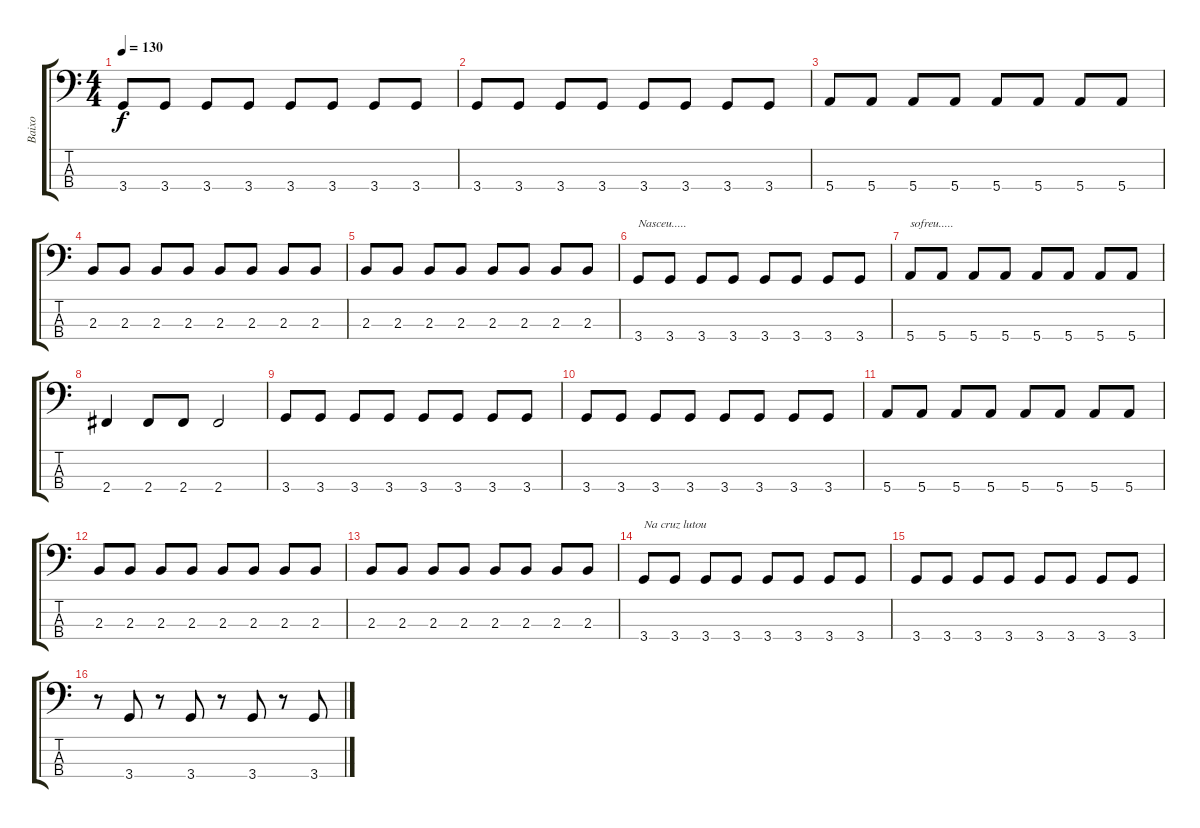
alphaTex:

\track ("Baixo" "Baixo") {instrument electricbassfinger}
\staff {score tabs}
\tuning (G2 D2 A1 E1) {hide}
\ts (4 4)
\tempo 130
\clef f4
\ks c
3.4.8{dy f} 3.4.8 3.4.8 3.4.8 3.4.8 3.4.8 3.4.8 3.4.8 |
3.4.8 3.4.8 3.4.8 3.4.8 3.4.8 3.4.8 3.4.8 3.4.8 |
5.4.8 5.4.8 5.4.8 5.4.8 5.4.8 5.4.8 5.4.8 5.4.8 |
2.3.8 2.3.8 2.3.8 2.3.8 2.3.8 2.3.8 2.3.8 2.3.8 |
2.3.8 2.3.8 2.3.8 2.3.8 2.3.8 2.3.8 2.3.8 2.3.8 |
3.4.8{txt "Nasceu....."} 3.4.8 3.4.8 3.4.8 3.4.8 3.4.8 3.4.8 3.4.8 |
5.4.8{txt "sofreu....."} 5.4.8 5.4.8 5.4.8 5.4.8 5.4.8 5.4.8 5.4.8 |
2.4.4 2.4.8 2.4.8 2.4.2 |
3.4.8 3.4.8 3.4.8 3.4.8 3.4.8 3.4.8 3.4.8 3.4.8 |
3.4.8 3.4.8 3.4.8 3.4.8 3.4.8 3.4.8 3.4.8 3.4.8 |
5.4.8 5.4.8 5.4.8 5.4.8 5.4.8 5.4.8 5.4.8 5.4.8 |
2.3.8 2.3.8 2.3.8 2.3.8 2.3.8 2.3.8 2.3.8 2.3.8 |
2.3.8 2.3.8 2.3.8 2.3.8 2.3.8 2.3.8 2.3.8 2.3.8 |
3.4.8{txt "Na cruz lutou"} 3.4.8 3.4.8 3.4.8 3.4.8 3.4.8 3.4.8 3.4.8 |
3.4.8 3.4.8 3.4.8 3.4.8 3.4.8 3.4.8 3.4.8 3.4.8 |
r.8 3.4.8 r.8 3.4.8 r.8 3.4.8 r.8 3.4.8
